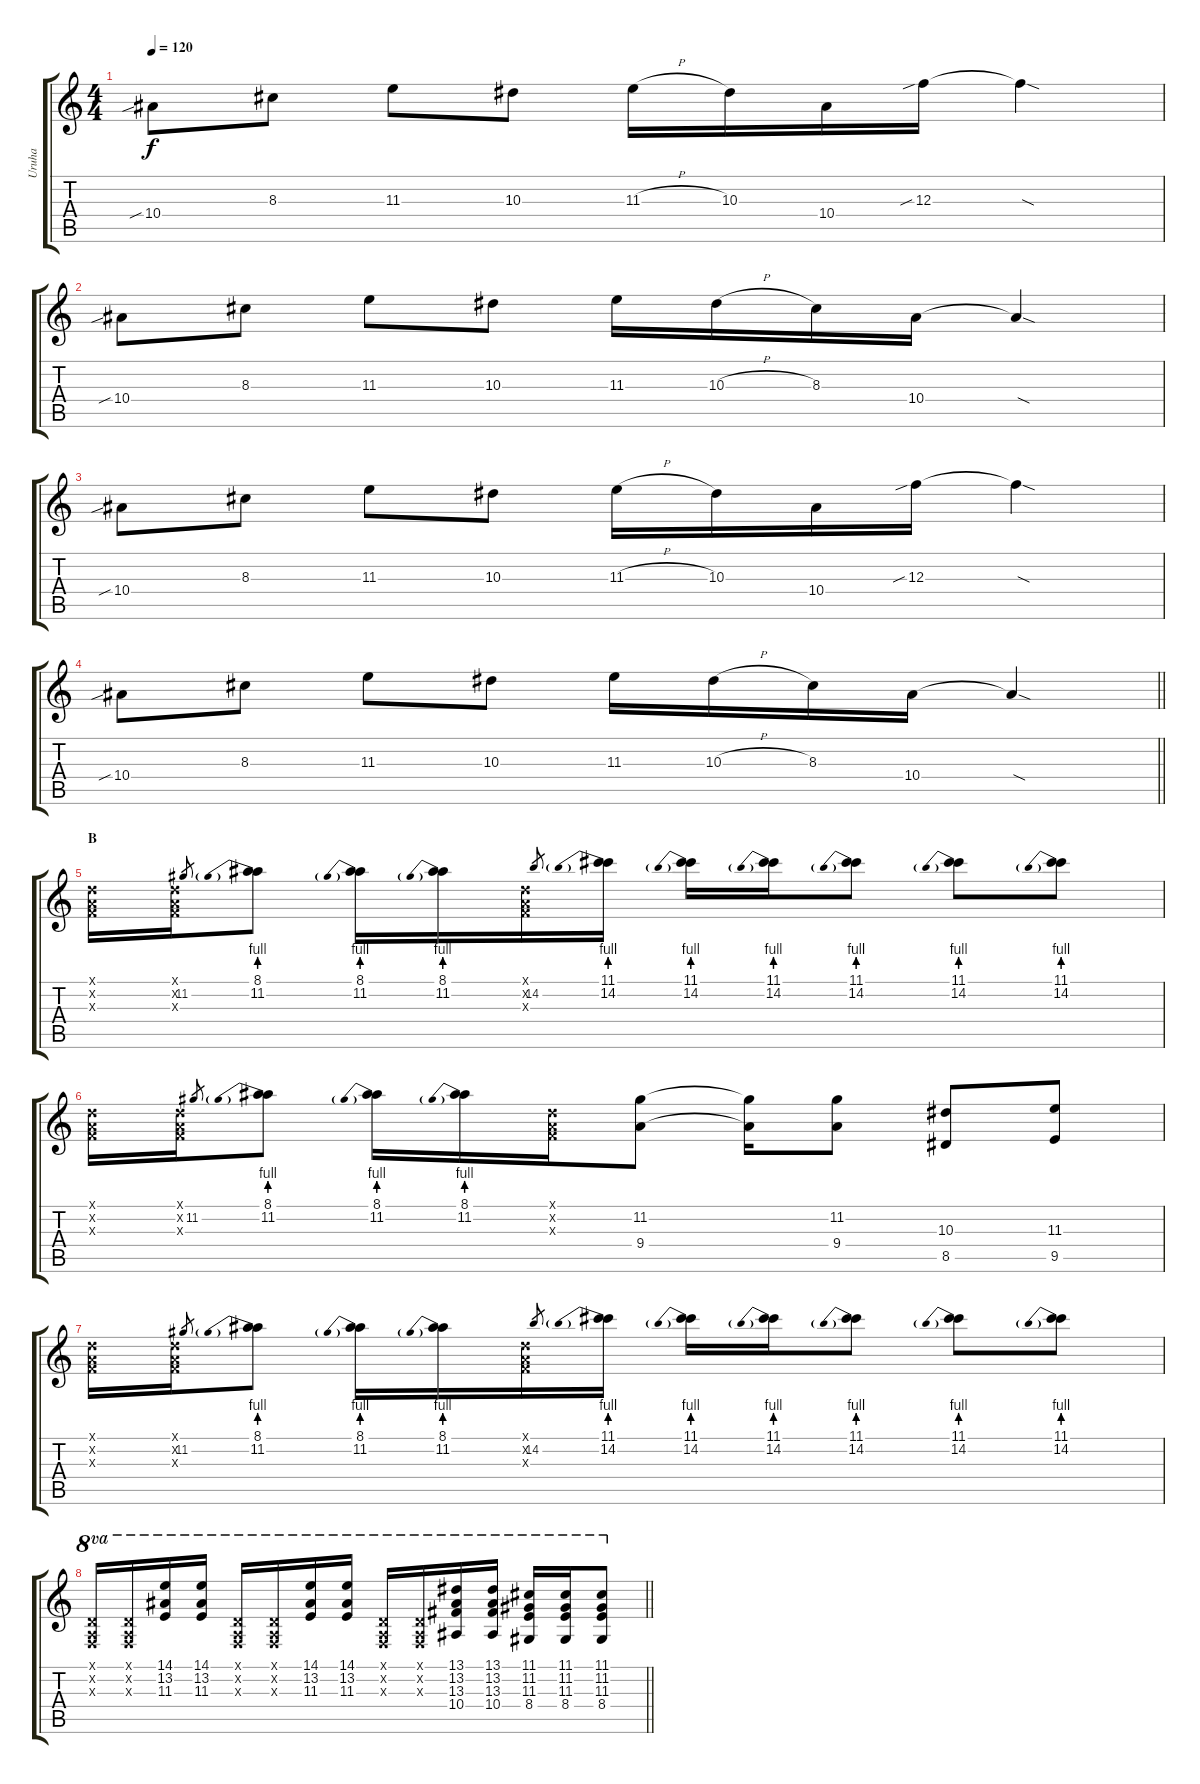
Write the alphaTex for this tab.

\track ("Uruha" "Uruha") {instrument distortionguitar}
\staff {score tabs}
\tuning (D4 A3 F3 C3 G2 D2) {hide}
\ts (4 4)
\tempo 120
\clef g2
\ks c
10.4{sib}.8{dy f} 8.3.8 11.3.8 10.3.8 11.3{h}.16 10.3.16 10.4.16 12.3{sib}.16 12.3{sod t}.4 |
10.4{sib}.8 8.3.8 11.3.8 10.3.8 11.3.16 10.3{h}.16 8.3.16 10.4.16 10.4{sod t}.4 |
10.4{sib}.8 8.3.8 11.3.8 10.3.8 11.3{h}.16 10.3.16 10.4.16 12.3{sib}.16 12.3{sod t}.4 |
\barLineRight lightlight
10.4{sib}.8 8.3.8 11.3.8 10.3.8 11.3.16 10.3{h}.16 8.3.16 10.4.16 10.4{sod t}.4 |
\section ("" "B")
(0.1{x} 0.2{x} 0.3{x}).16 (0.1{x} 0.2{x} 0.3{x}).16 11.2.8{gr} (8.1 11.2{be (prebend 0 4 60 4)}).8 (8.1 11.2{be (prebend 0 4 60 4)}).16 (8.1 11.2{be (prebend 0 4 60 4)}).16 (0.1{x} 0.2{x} 0.3{x}).16 14.2.8{gr} (11.1 14.2{be (prebend 0 4 60 4)}).16 (11.1 14.2{be (prebend 0 4 60 4)}).16 (11.1 14.2{be (prebend 0 4 60 4)}).16 (11.1 14.2{be (prebend 0 4 60 4)}).8 (11.1 14.2{be (prebend 0 4 60 4)}).8 (11.1 14.2{be (prebend 0 4 60 4)}).8 |
(0.1{x} 0.2{x} 0.3{x}).16 (0.1{x} 0.2{x} 0.3{x}).16 11.2.8{gr} (8.1 11.2{be (prebend 0 4 60 4)}).8 (8.1 11.2{be (prebend 0 4 60 4)}).16 (8.1 11.2{be (prebend 0 4 60 4)}).16 (0.1{x} 0.2{x} 0.3{x}).16 (11.2 9.4).8 (11.2{t} 9.4{t}).16 (11.2 9.4).8 (10.3 8.5).8 (11.3 9.5).8 |
(0.1{x} 0.2{x} 0.3{x}).16 (0.1{x} 0.2{x} 0.3{x}).16 11.2.8{gr} (8.1 11.2{be (prebend 0 4 60 4)}).8 (8.1 11.2{be (prebend 0 4 60 4)}).16 (8.1 11.2{be (prebend 0 4 60 4)}).16 (0.1{x} 0.2{x} 0.3{x}).16 14.2.8{gr} (11.1 14.2{be (prebend 0 4 60 4)}).16 (11.1 14.2{be (prebend 0 4 60 4)}).16 (11.1 14.2{be (prebend 0 4 60 4)}).16 (11.1 14.2{be (prebend 0 4 60 4)}).8 (11.1 14.2{be (prebend 0 4 60 4)}).8 (11.1 14.2{be (prebend 0 4 60 4)}).8 |
\barLineRight lightlight
(0.1{x} 0.2{x} 0.3{x}).16{ot 8va} (0.1{x} 0.2{x} 0.3{x}).16{ot 8va} (14.1 13.2 11.3).16{ot 8va} (14.1 13.2 11.3).16{ot 8va} (0.1{x} 0.2{x} 0.3{x}).16{ot 8va} (0.1{x} 0.2{x} 0.3{x}).16{ot 8va} (14.1 13.2 11.3).16{ot 8va} (14.1 13.2 11.3).16{ot 8va} (0.1{x} 0.2{x} 0.3{x}).16{ot 8va} (0.1{x} 0.2{x} 0.3{x}).16{ot 8va} (13.1 13.2 13.3 10.4).16{ot 8va} (13.1 13.2 13.3 10.4).16{ot 8va} (11.1 11.2 11.3 8.4).16{ot 8va} (11.1 11.2 11.3 8.4).16{ot 8va} (11.1 11.2 11.3 8.4).8{ot 8va}
